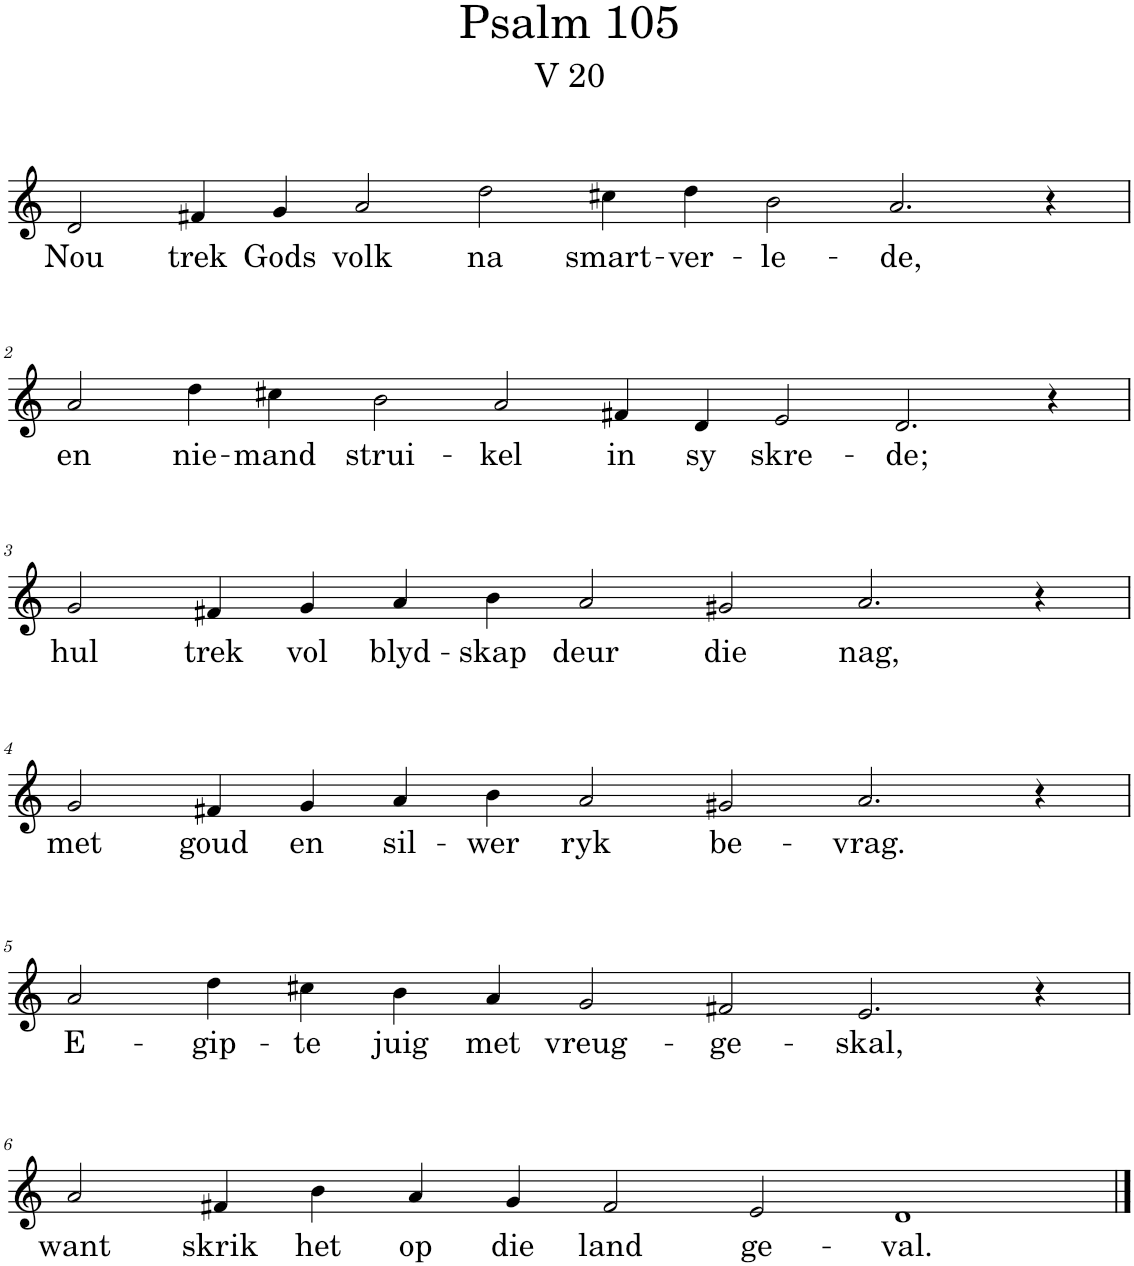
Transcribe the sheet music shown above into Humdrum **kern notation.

**kern	**text
*part1	*part1
*staff1	*staff1
*I"Pipe Organ	*
*I'Org.	*
*clefG2	*
*k[]	*
*M16/4	*
=1	=1
!	!LO:LY:b
2d/	Nou
!	!LO:LY:b
4f#X/	trek
!	!LO:LY:b
4g/	Gods
!	!LO:LY:b
2a/	volk
!	!LO:LY:b
2dd\	na
!	!LO:LY:b
4cc#X\	smart-
!	!LO:LY:b
4dd\	-ver-
!	!LO:LY:b
2b\	-le-
!	!LO:LY:b
2.a/	-de,
4r	.
!!LO:LB:g=z
=2	=2
!	!LO:LY:b
2a/	en
!	!LO:LY:b
4dd\	nie-
!	!LO:LY:b
4cc#X\	-mand
!	!LO:LY:b
2b\	strui-
!	!LO:LY:b
2a/	-kel
!	!LO:LY:b
4f#X/	in
!	!LO:LY:b
4d/	sy
!	!LO:LY:b
2e/	skre-
!	!LO:LY:b
2.d/	-de;
4r	.
!!LO:LB:g=z
=3	=3
*M14/4	*
!	!LO:LY:b
2g/	hul
!	!LO:LY:b
4f#X/	trek
!	!LO:LY:b
4g/	vol
!	!LO:LY:b
4a/	blyd-
!	!LO:LY:b
4b\	-skap
!	!LO:LY:b
2a/	deur
!	!LO:LY:b
2g#X/	die
!	!LO:LY:b
2.a/	nag,
4r	.
!!LO:LB:g=z
=4	=4
!	!LO:LY:b
2g/	met
!	!LO:LY:b
4f#X/	goud
!	!LO:LY:b
4g/	en
!	!LO:LY:b
4a/	sil-
!	!LO:LY:b
4b\	-wer
!	!LO:LY:b
2a/	ryk
!	!LO:LY:b
2g#X/	be-
!	!LO:LY:b
2.a/	-vrag.
4r	.
!!LO:LB:g=z
=5	=5
!	!LO:LY:b
2a/	E-
!	!LO:LY:b
4dd\	-gip-
!	!LO:LY:b
4cc#X\	-te
!	!LO:LY:b
4b\	juig
!	!LO:LY:b
4a/	met
!	!LO:LY:b
2g/	vreug-
!	!LO:LY:b
2f#X/	-ge-
!	!LO:LY:b
2.e/	-skal,
4r	.
!!LO:LB:g=z
=6	=6
!	!LO:LY:b
2a/	want
!	!LO:LY:b
4f#X/	skrik
!	!LO:LY:b
4b\	het
!	!LO:LY:b
4a/	op
!	!LO:LY:b
4g/	die
!	!LO:LY:b
2f#/	land
!	!LO:LY:b
2e/	ge-
!	!LO:LY:b
1d	-val.
==	==
*-	*-
